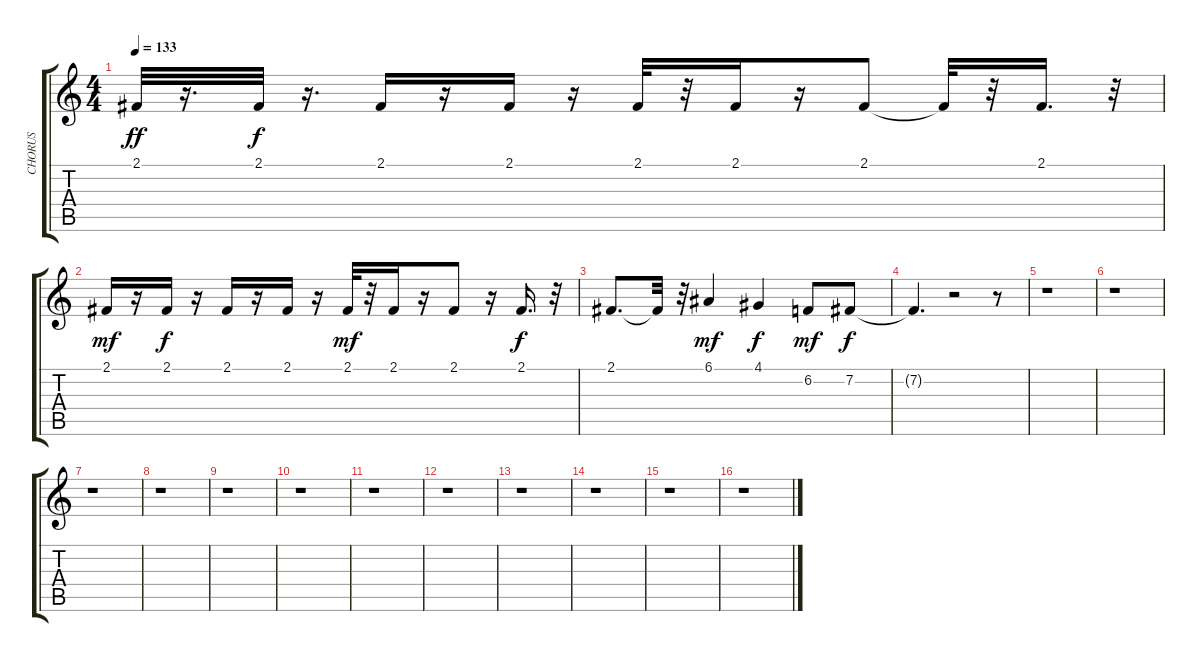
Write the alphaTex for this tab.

\track ("CHORUS                              " "CHORUS    ") {instrument choiraahs}
\staff {score tabs}
\tuning (E4 B3 G3 D3 A2 E2) {hide}
\ts (4 4)
\tempo 133
\clef g2
\ks c
2.1.32{dy ff} r.16{d} 2.1.32{dy f} r.16{d} 2.1.16 r.16 2.1.16 r.16 2.1.32 r.32 2.1.16 r.16 2.1.8 2.1{t}.32 r.32 2.1.16{d} r.32 |
2.1.16{dy mf} r.16 2.1.16{dy f} r.16 2.1.16 r.16 2.1.16 r.16 2.1.32{dy mf} r.32 2.1.16 r.16 2.1.8 r.16 2.1.16{d dy f} r.32 |
2.1.8{d} 2.1{t}.32 r.32 6.1.4{dy mf} 4.1.4{dy f} 6.2.8{dy mf} 7.2.8{dy f} |
7.2{t}.4{d} r.2 r.8 |
r.1 |
r.1 |
r.1 |
r.1 |
r.1 |
r.1 |
r.1 |
r.1 |
r.1 |
r.1 |
r.1 |
r.1
